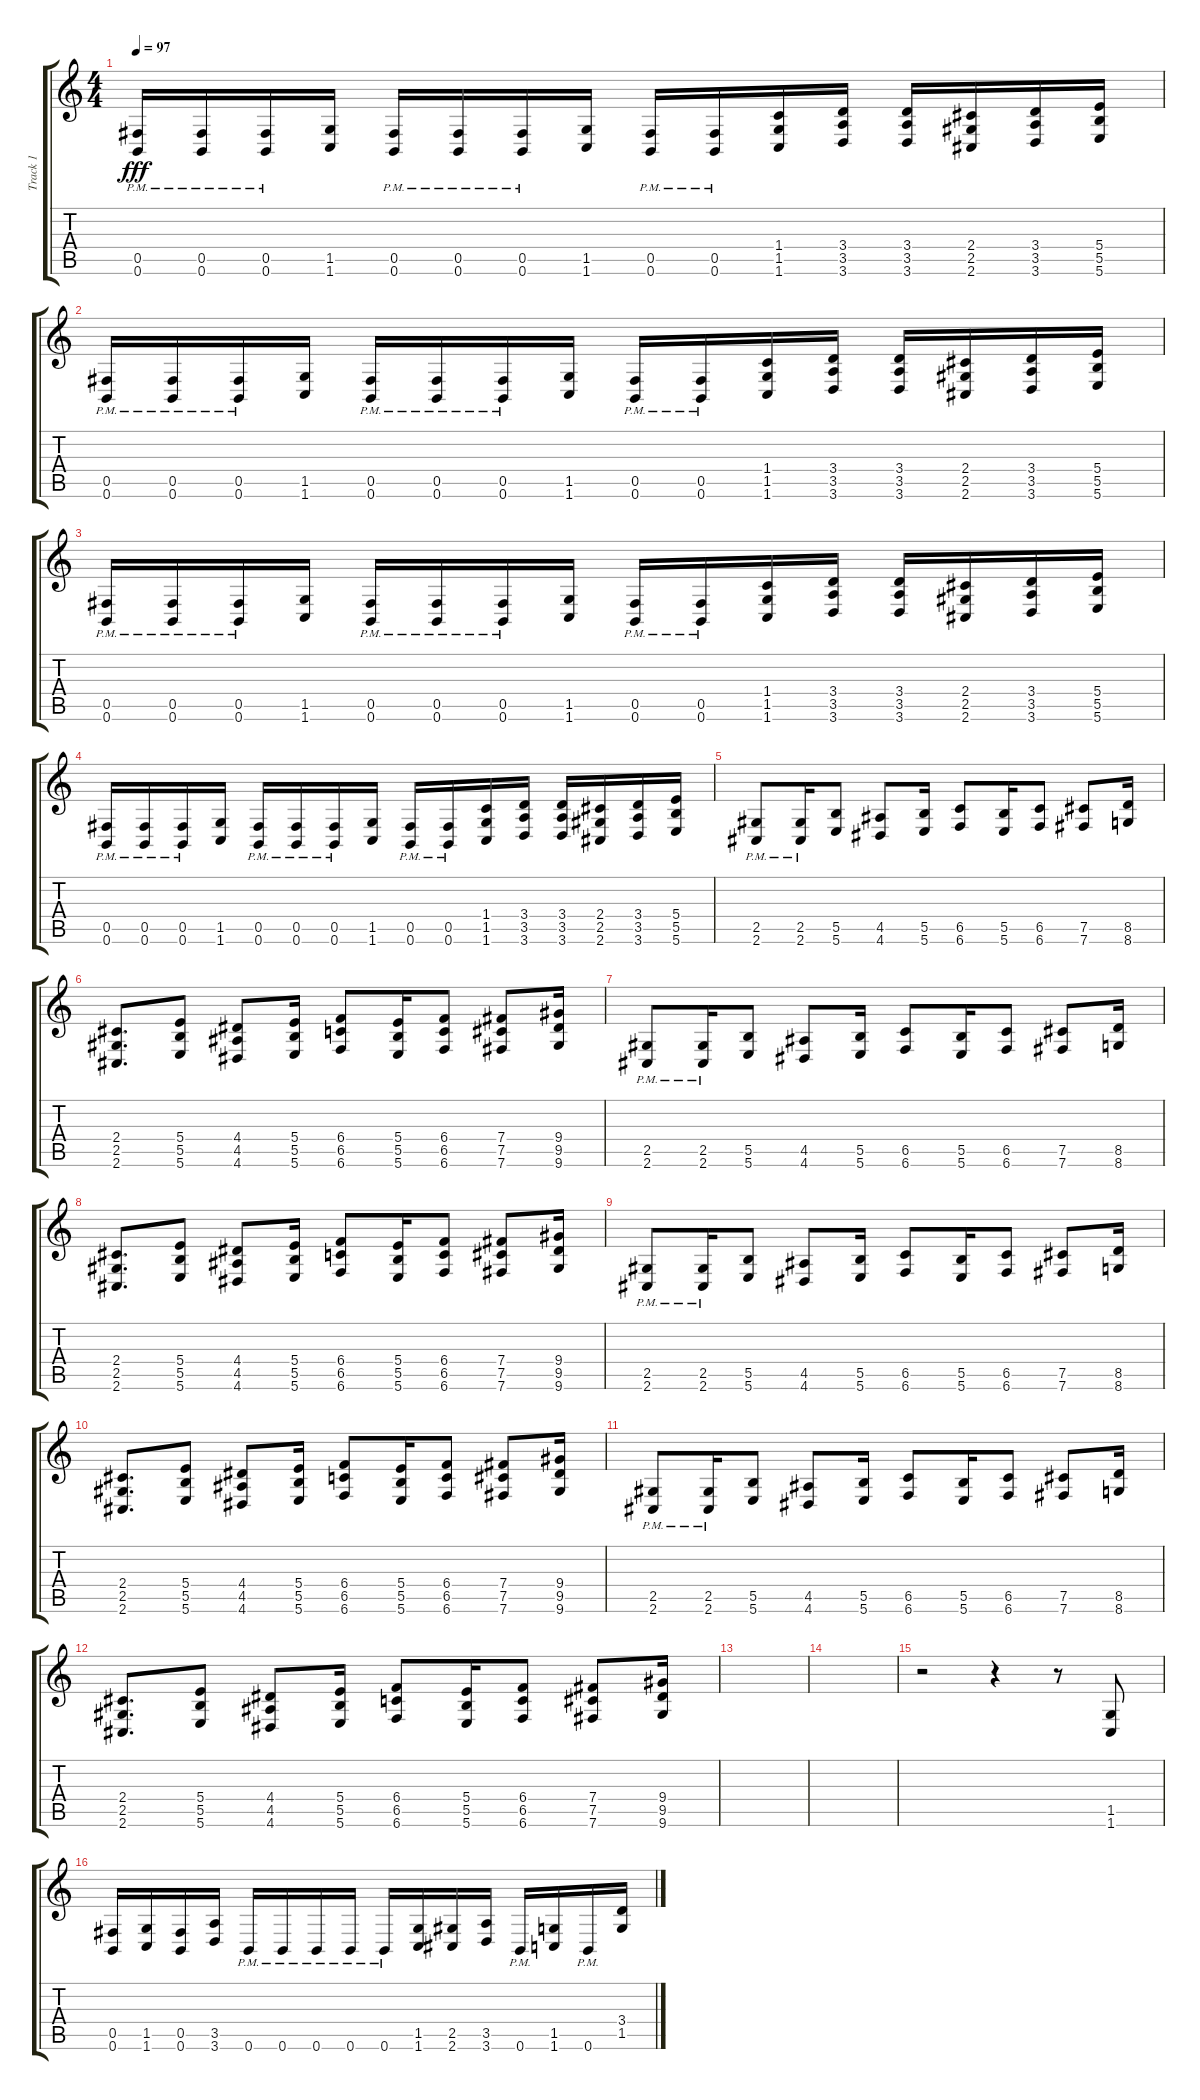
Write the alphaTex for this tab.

\track ("Track 1" "Track 1") {instrument distortionguitar}
\staff {score tabs}
\tuning (Db4 Ab3 E3 B2 Gb2 B1) {hide}
\ts (4 4)
\tempo 97
\clef g2
\ks c
(0.5{pm} 0.6{pm}).16{dy fff} (0.5{pm} 0.6{pm}).16 (0.5{pm} 0.6{pm}).16 (1.5 1.6).16 (0.5{pm} 0.6{pm}).16 (0.5{pm} 0.6{pm}).16 (0.5{pm} 0.6{pm}).16 (1.5 1.6).16 (0.5{pm} 0.6{pm}).16 (0.5{pm} 0.6{pm}).16 (1.4 1.5 1.6).16 (3.4 3.5 3.6).16 (3.4 3.5 3.6).16 (2.4 2.5 2.6).16 (3.4 3.5 3.6).16 (5.4 5.5 5.6).16 |
(0.5{pm} 0.6{pm}).16 (0.5{pm} 0.6{pm}).16 (0.5{pm} 0.6{pm}).16 (1.5 1.6).16 (0.5{pm} 0.6{pm}).16 (0.5{pm} 0.6{pm}).16 (0.5{pm} 0.6{pm}).16 (1.5 1.6).16 (0.5{pm} 0.6{pm}).16 (0.5{pm} 0.6{pm}).16 (1.4 1.5 1.6).16 (3.4 3.5 3.6).16 (3.4 3.5 3.6).16 (2.4 2.5 2.6).16 (3.4 3.5 3.6).16 (5.4 5.5 5.6).16 |
(0.5{pm} 0.6{pm}).16 (0.5{pm} 0.6{pm}).16 (0.5{pm} 0.6{pm}).16 (1.5 1.6).16 (0.5{pm} 0.6{pm}).16 (0.5{pm} 0.6{pm}).16 (0.5{pm} 0.6{pm}).16 (1.5 1.6).16 (0.5{pm} 0.6{pm}).16 (0.5{pm} 0.6{pm}).16 (1.4 1.5 1.6).16 (3.4 3.5 3.6).16 (3.4 3.5 3.6).16 (2.4 2.5 2.6).16 (3.4 3.5 3.6).16 (5.4 5.5 5.6).16 |
(0.5{pm} 0.6{pm}).16 (0.5{pm} 0.6{pm}).16 (0.5{pm} 0.6{pm}).16 (1.5 1.6).16 (0.5{pm} 0.6{pm}).16 (0.5{pm} 0.6{pm}).16 (0.5{pm} 0.6{pm}).16 (1.5 1.6).16 (0.5{pm} 0.6{pm}).16 (0.5{pm} 0.6{pm}).16 (1.4 1.5 1.6).16 (3.4 3.5 3.6).16 (3.4 3.5 3.6).16 (2.4 2.5 2.6).16 (3.4 3.5 3.6).16 (5.4 5.5 5.6).16 |
(2.5{pm} 2.6{pm}).8 (2.5{pm} 2.6{pm}).16 (5.5 5.6).8 (4.5 4.6).8 (5.5 5.6).16 (6.5 6.6).8 (5.5 5.6).16 (6.5 6.6).8 (7.5 7.6).8 (8.5 8.6).16 |
(2.4 2.5 2.6).8{d} (5.4 5.5 5.6).8 (4.4 4.5 4.6).8 (5.4 5.5 5.6).16 (6.4 6.5 6.6).8 (5.4 5.5 5.6).16 (6.4 6.5 6.6).8 (7.4 7.5 7.6).8 (9.4 9.5 9.6).16 |
(2.5{pm} 2.6{pm}).8 (2.5{pm} 2.6{pm}).16 (5.5 5.6).8 (4.5 4.6).8 (5.5 5.6).16 (6.5 6.6).8 (5.5 5.6).16 (6.5 6.6).8 (7.5 7.6).8 (8.5 8.6).16 |
(2.4 2.5 2.6).8{d} (5.4 5.5 5.6).8 (4.4 4.5 4.6).8 (5.4 5.5 5.6).16 (6.4 6.5 6.6).8 (5.4 5.5 5.6).16 (6.4 6.5 6.6).8 (7.4 7.5 7.6).8 (9.4 9.5 9.6).16 |
(2.5{pm} 2.6{pm}).8 (2.5{pm} 2.6{pm}).16 (5.5 5.6).8 (4.5 4.6).8 (5.5 5.6).16 (6.5 6.6).8 (5.5 5.6).16 (6.5 6.6).8 (7.5 7.6).8 (8.5 8.6).16 |
(2.4 2.5 2.6).8{d} (5.4 5.5 5.6).8 (4.4 4.5 4.6).8 (5.4 5.5 5.6).16 (6.4 6.5 6.6).8 (5.4 5.5 5.6).16 (6.4 6.5 6.6).8 (7.4 7.5 7.6).8 (9.4 9.5 9.6).16 |
(2.5{pm} 2.6{pm}).8 (2.5{pm} 2.6{pm}).16 (5.5 5.6).8 (4.5 4.6).8 (5.5 5.6).16 (6.5 6.6).8 (5.5 5.6).16 (6.5 6.6).8 (7.5 7.6).8 (8.5 8.6).16 |
(2.4 2.5 2.6).8{d} (5.4 5.5 5.6).8 (4.4 4.5 4.6).8 (5.4 5.5 5.6).16 (6.4 6.5 6.6).8 (5.4 5.5 5.6).16 (6.4 6.5 6.6).8 (7.4 7.5 7.6).8 (9.4 9.5 9.6).16 |
|
|
r.2 r.4 r.8 (1.5 1.6).8 |
(0.5 0.6).16 (1.5 1.6).16 (0.5 0.6).16 (3.5 3.6).16 0.6{pm}.16 0.6{pm}.16 0.6{pm}.16 0.6{pm}.16 0.6{pm}.16 (1.5 1.6).16 (2.5 2.6).16 (3.5 3.6).16 0.6{pm}.16 (1.5 1.6).16 0.6{pm}.16 (3.4 1.5).16
